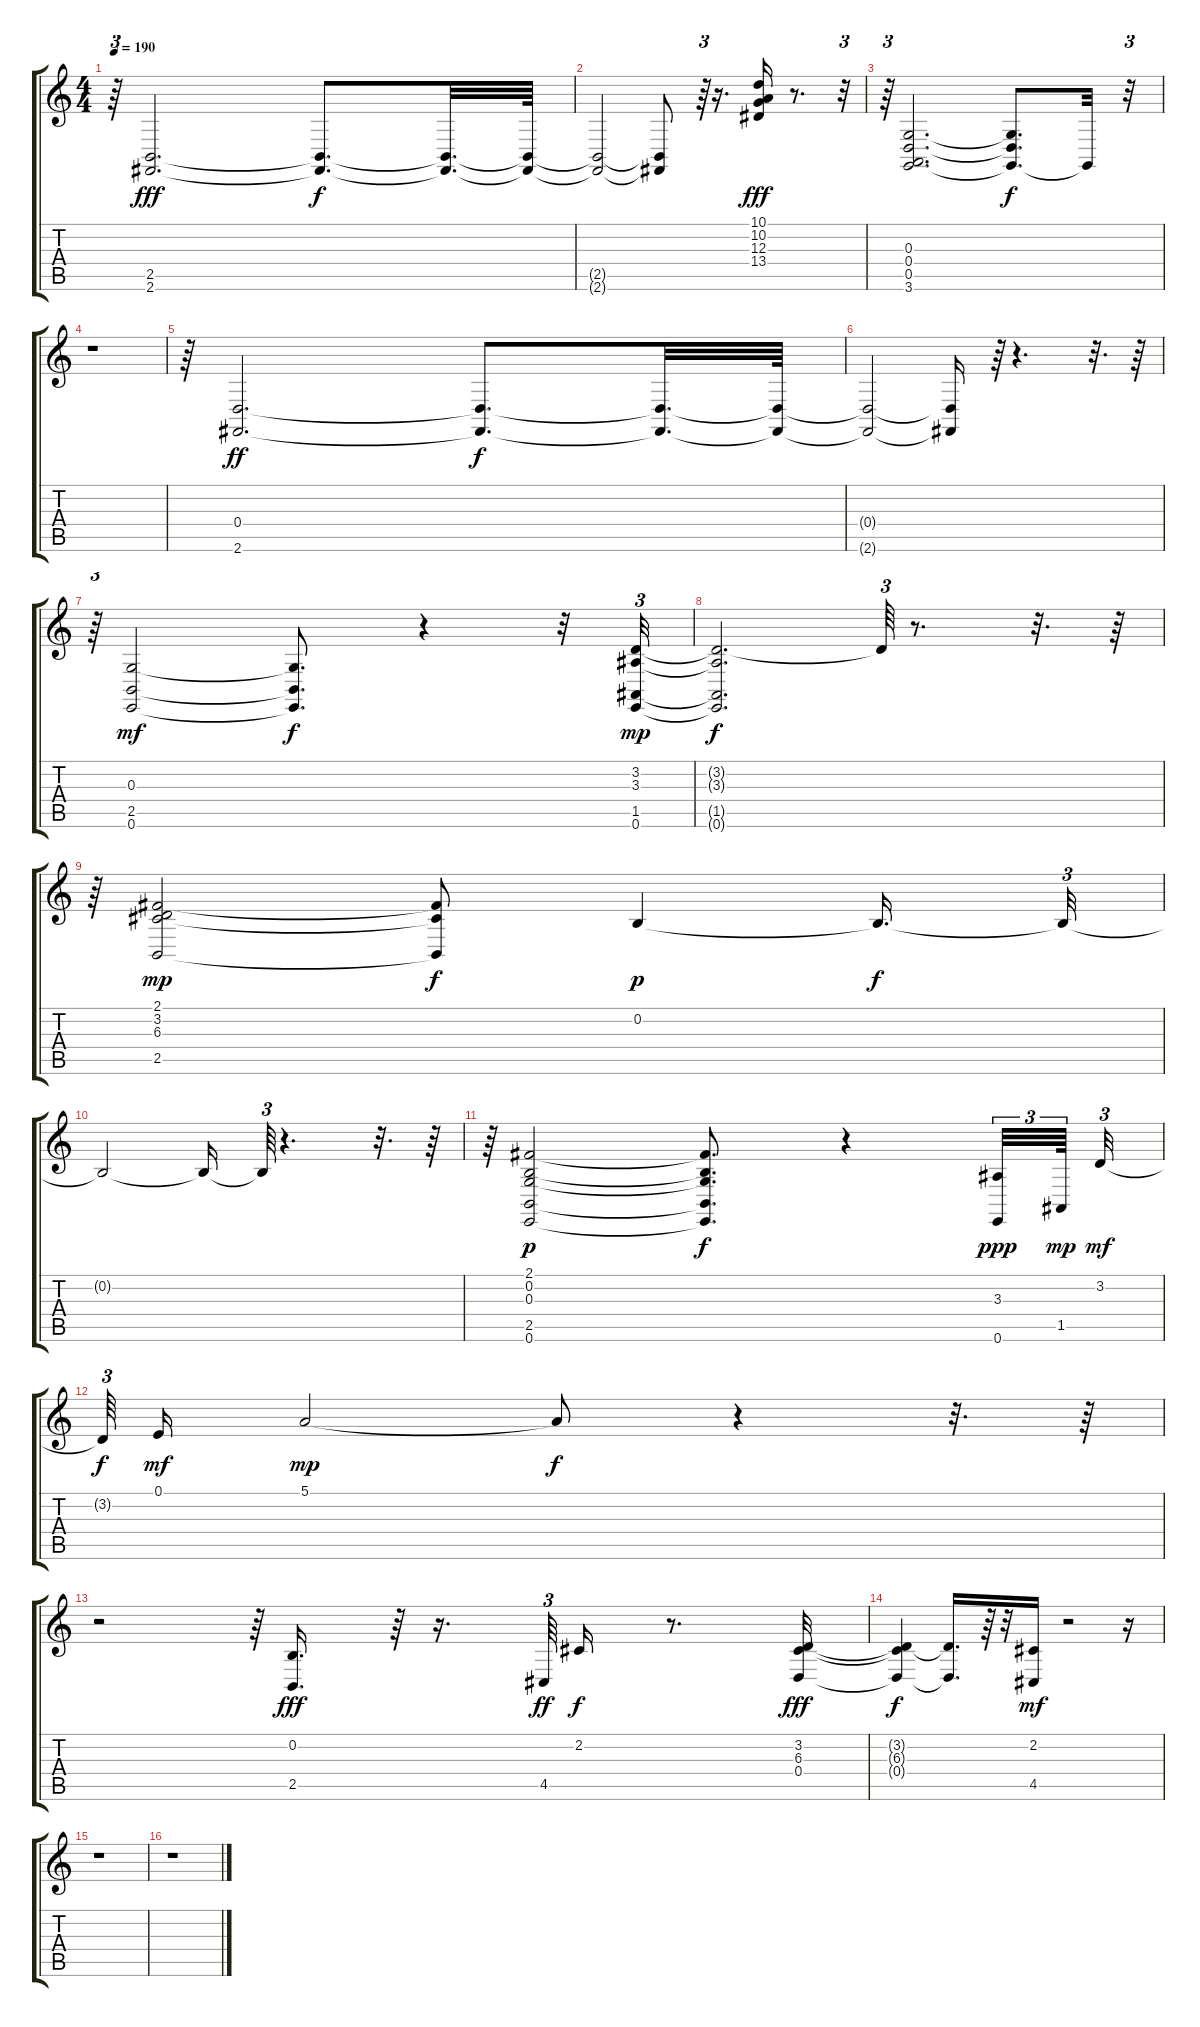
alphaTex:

\track "" {instrument acousticgrandpiano}
\staff {score tabs}
\tuning (E4 B3 G3 D3 A2 E2) {hide}
\ts (4 4)
\tempo 190
\clef g2
\ks c
r.64{tu (3 2) dy fff} (2.5 2.6).2{d} (2.5{t} 2.6{t}).8{d dy f} (2.5{t} 2.6{t}).32{d} (2.5{t} 2.6{t}).64 |
(2.5{t} 2.6{t}).2 (2.5{t} 2.6{t}).8 r.64{tu (3 2)} r.16{d} (10.1 10.2 12.3 13.4).16{dy fff} r.8{d} r.32{tu (3 2)} |
r.64{tu (3 2)} (0.3 0.4 0.5 3.6).2{d} (0.3{t} 0.4{t} 3.6{t}).8{d dy f} 3.6{t}.32 r.32{tu (3 2)} |
r.1 |
r.64{tu (3 2)} (0.4 2.6).2{d dy ff} (0.4{t} 2.6{t}).8{d dy f} (0.4{t} 2.6{t}).32{d} (0.4{t} 2.6{t}).64 |
(0.4{t} 2.6{t}).2 (0.4{t} 2.6{t}).16 r.64{tu (3 2)} r.4{d} r.32{d} r.64 |
r.64{tu (3 2)} (0.3 2.5 0.6).2{dy mf} (0.3{t} 2.5{t} 0.6{t}).8{d dy f} r.4 r.32 (3.2 3.3 1.5 0.6).32{tu (3 2) dy mp} |
(3.2{t} 3.3{t} 1.5{t} 0.6{t}).2{d dy f} 3.2{t}.64{tu (3 2)} r.8{d} r.32{d} r.64 |
r.64{tu (3 2)} (2.1 3.2 6.3 2.5).2{dy mp} (2.1{t} 6.3{t} 2.5{t}).8{dy f} 0.2.4{dy p} 0.2{t}.16{d dy f} 0.2{t}.32{tu (3 2)} |
0.2{t}.2 0.2{t}.16 0.2{t}.64{tu (3 2)} r.4{d} r.32{d} r.64 |
r.64{tu (3 2)} (2.1 0.2 0.3 2.5 0.6).2{dy p} (2.1{t} 0.2{t} 0.3{t} 2.5{t} 0.6{t}).8{d dy f} r.4 (3.3 0.6).32{tu (3 2) dy ppp} 1.5.64{tu (3 2) dy mp} 3.2.32{tu (3 2) dy mf} |
3.2{t}.64{tu (3 2) dy f} 0.1.16{dy mf} 5.1.2{dy mp} 5.1{t}.8{dy f} r.4 r.32{d} r.64 |
r.2 r.64{tu (3 2)} (0.2 2.5).16{d dy fff} r.64{tu (5 4)} r.16{d} 4.5.64{tu (3 2) dy ff} 2.2.16{dy f} r.8{d} (3.2 6.3 0.4).32{dy fff} |
(3.2{t} 6.3{t} 0.4{t}).4{dy f} (3.2{t} 0.4{t}).16{d} r.64 r.32 (2.2 4.5).16{dy mf} r.2 r.16 |
r.1 |
r.1
